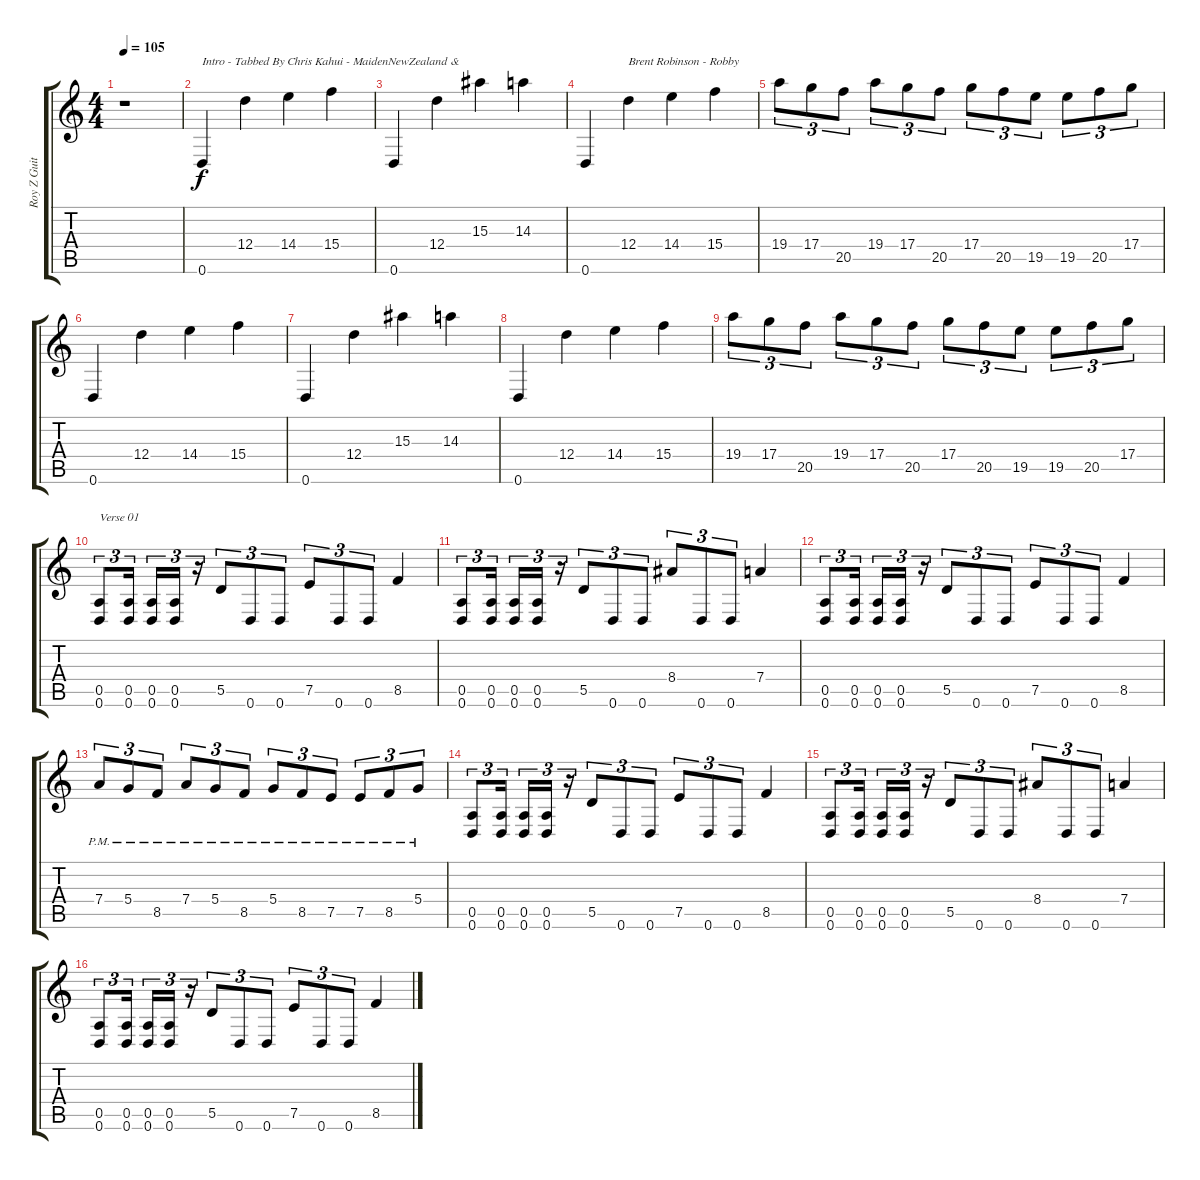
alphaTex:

\track ("Roy Z Guitar 01" "Roy Z Guit") {instrument electricguitarclean}
\staff {score tabs}
\tuning (E4 B3 G3 D3 A2 D2) {hide}
\ts (4 4)
\tempo 105
\clef g2
\ks c
r.1{dy f instrument electricguitarclean} |
0.6.4{txt "Intro - Tabbed By Chris Kahui - MaidenNewZealand &"} 12.4.4 14.4.4 15.4.4 |
0.6.4 12.4.4 15.3.4 14.3.4 |
0.6.4 12.4.4{txt "Brent Robinson - Robby"} 14.4.4 15.4.4 |
19.4.8{tu (3 2)} 17.4.8{tu (3 2)} 20.5.8{tu (3 2)} 19.4.8{tu (3 2)} 17.4.8{tu (3 2)} 20.5.8{tu (3 2)} 17.4.8{tu (3 2)} 20.5.8{tu (3 2)} 19.5.8{tu (3 2)} 19.5.8{tu (3 2)} 20.5.8{tu (3 2)} 17.4.8{tu (3 2)} |
0.6.4 12.4.4 14.4.4 15.4.4 |
0.6.4 12.4.4 15.3.4 14.3.4 |
0.6.4 12.4.4 14.4.4 15.4.4 |
19.4.8{tu (3 2)} 17.4.8{tu (3 2)} 20.5.8{tu (3 2)} 19.4.8{tu (3 2)} 17.4.8{tu (3 2)} 20.5.8{tu (3 2)} 17.4.8{tu (3 2)} 20.5.8{tu (3 2)} 19.5.8{tu (3 2)} 19.5.8{tu (3 2)} 20.5.8{tu (3 2)} 17.4.8{tu (3 2)} |
(0.5 0.6).8{tu (3 2) txt "Verse 01" instrument distortionguitar} (0.5 0.6).16{tu (3 2)} (0.5 0.6).16{tu (3 2)} (0.5 0.6).16{tu (3 2)} r.16{tu (3 2)} 5.5.8{tu (3 2)} 0.6.8{tu (3 2)} 0.6.8{tu (3 2)} 7.5.8{tu (3 2)} 0.6.8{tu (3 2)} 0.6.8{tu (3 2)} 8.5.4 |
(0.5 0.6).8{tu (3 2)} (0.5 0.6).16{tu (3 2)} (0.5 0.6).16{tu (3 2)} (0.5 0.6).16{tu (3 2)} r.16{tu (3 2)} 5.5.8{tu (3 2)} 0.6.8{tu (3 2)} 0.6.8{tu (3 2)} 8.4.8{tu (3 2)} 0.6.8{tu (3 2)} 0.6.8{tu (3 2)} 7.4.4 |
(0.5 0.6).8{tu (3 2)} (0.5 0.6).16{tu (3 2)} (0.5 0.6).16{tu (3 2)} (0.5 0.6).16{tu (3 2)} r.16{tu (3 2)} 5.5.8{tu (3 2)} 0.6.8{tu (3 2)} 0.6.8{tu (3 2)} 7.5.8{tu (3 2)} 0.6.8{tu (3 2)} 0.6.8{tu (3 2)} 8.5.4 |
7.4{pm}.8{tu (3 2)} 5.4{pm}.8{tu (3 2)} 8.5{pm}.8{tu (3 2)} 7.4{pm}.8{tu (3 2)} 5.4{pm}.8{tu (3 2)} 8.5{pm}.8{tu (3 2)} 5.4{pm}.8{tu (3 2)} 8.5{pm}.8{tu (3 2)} 7.5{pm}.8{tu (3 2)} 7.5{pm}.8{tu (3 2)} 8.5{pm}.8{tu (3 2)} 5.4{pm}.8{tu (3 2)} |
(0.5 0.6).8{tu (3 2) instrument distortionguitar} (0.5 0.6).16{tu (3 2)} (0.5 0.6).16{tu (3 2)} (0.5 0.6).16{tu (3 2)} r.16{tu (3 2)} 5.5.8{tu (3 2)} 0.6.8{tu (3 2)} 0.6.8{tu (3 2)} 7.5.8{tu (3 2)} 0.6.8{tu (3 2)} 0.6.8{tu (3 2)} 8.5.4 |
(0.5 0.6).8{tu (3 2)} (0.5 0.6).16{tu (3 2)} (0.5 0.6).16{tu (3 2)} (0.5 0.6).16{tu (3 2)} r.16{tu (3 2)} 5.5.8{tu (3 2)} 0.6.8{tu (3 2)} 0.6.8{tu (3 2)} 8.4.8{tu (3 2)} 0.6.8{tu (3 2)} 0.6.8{tu (3 2)} 7.4.4 |
(0.5 0.6).8{tu (3 2)} (0.5 0.6).16{tu (3 2)} (0.5 0.6).16{tu (3 2)} (0.5 0.6).16{tu (3 2)} r.16{tu (3 2)} 5.5.8{tu (3 2)} 0.6.8{tu (3 2)} 0.6.8{tu (3 2)} 7.5.8{tu (3 2)} 0.6.8{tu (3 2)} 0.6.8{tu (3 2)} 8.5.4
